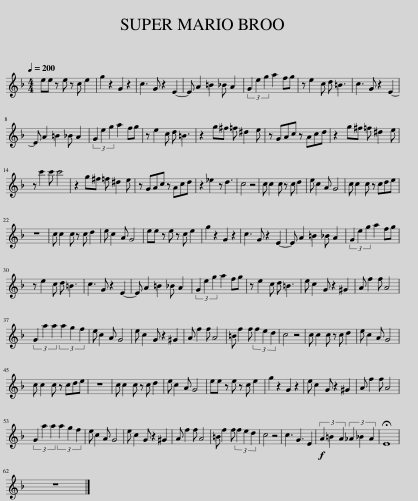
X:1
L:1/8
Q:1/4=200
M:4/4
I:linebreak $
K:none
V:1 treble transpose=-2
V:1
[K:F] ^ff z f z d f2 | a2 z2 A2 z2 | d3 A z2 ^F2- | F =B2 ^c2 =c B2 | (3A2 ^f2 a2 =b2 ga | %5
 z ^f2 d e ^c3 | d3 A z2 ^F2- |$ F =B2 ^c2 =c B2 | (3A2 ^f2 a2 =b2 ga | z ^f2 d e ^c3 | %10
 z2 a^g =g ^e2 ^f | z A=Bd z Bde |$ z2 a^g =g ^e2 ^f | z d'2 d' d'4 | z2 a^g =g ^e2 ^f | %15
 z A=Bd z Bde | z2 f2 z e3 | d4 z4 | d d2 d z d e2 |$ ^f d2 =B A4 | %20
 d d2 d z de^f | z8 | d d2 d z d e2 | ^f d2 =B A4 | ^ff z f z d f2 | %25
 a2 z2 A2 z2 | d3 A z2 ^F2- |$ F =B2 ^c2 =c B2 | (3A2 ^f2 a2 =b2 ga | z ^f2 d e ^c3 | %30
 d3 A z2 ^F2- | F =B2 ^c2 =c B2 | (3A2 ^f2 a2 =b2 ga |$ z ^f2 d e ^c3 | ^f d2 A z2 ^A2 | %35
 =B g2 g B4 | (3A2 =b2 b2 (3b2 a2 g2 | ^f d2 =B A4 | ^f d2 A z2 ^A2 | =B g2 g B4 |$ %40
 ^c g2 g (3g2 ^f2 e2 | d4 z4 | d d2 d z d e2 | ^f d2 =B A4 | d d2 d z de^f | %45
 z8 | d d2 d z d e2 | ^f d2 =B A4 |$ ^ff z f z d f2 | a2 z2 A2 z2 | %50
 ^f d2 A z2 ^A2 | =B g2 g B4 | (3A2 =b2 b2 (3b2 a2 g2 | ^f d2 =B A4 | ^f d2 A z2 ^A2 |$ %55
 =B g2 g B4 | ^c g2 g (3g2 ^f2 e2 | d4 z4 | d3 A3 ^F2 |!f! (3=B2 ^c2 B2 (3_B2 =c2 B2 | %60
 !fermata!^F8 | z8 |] %62
